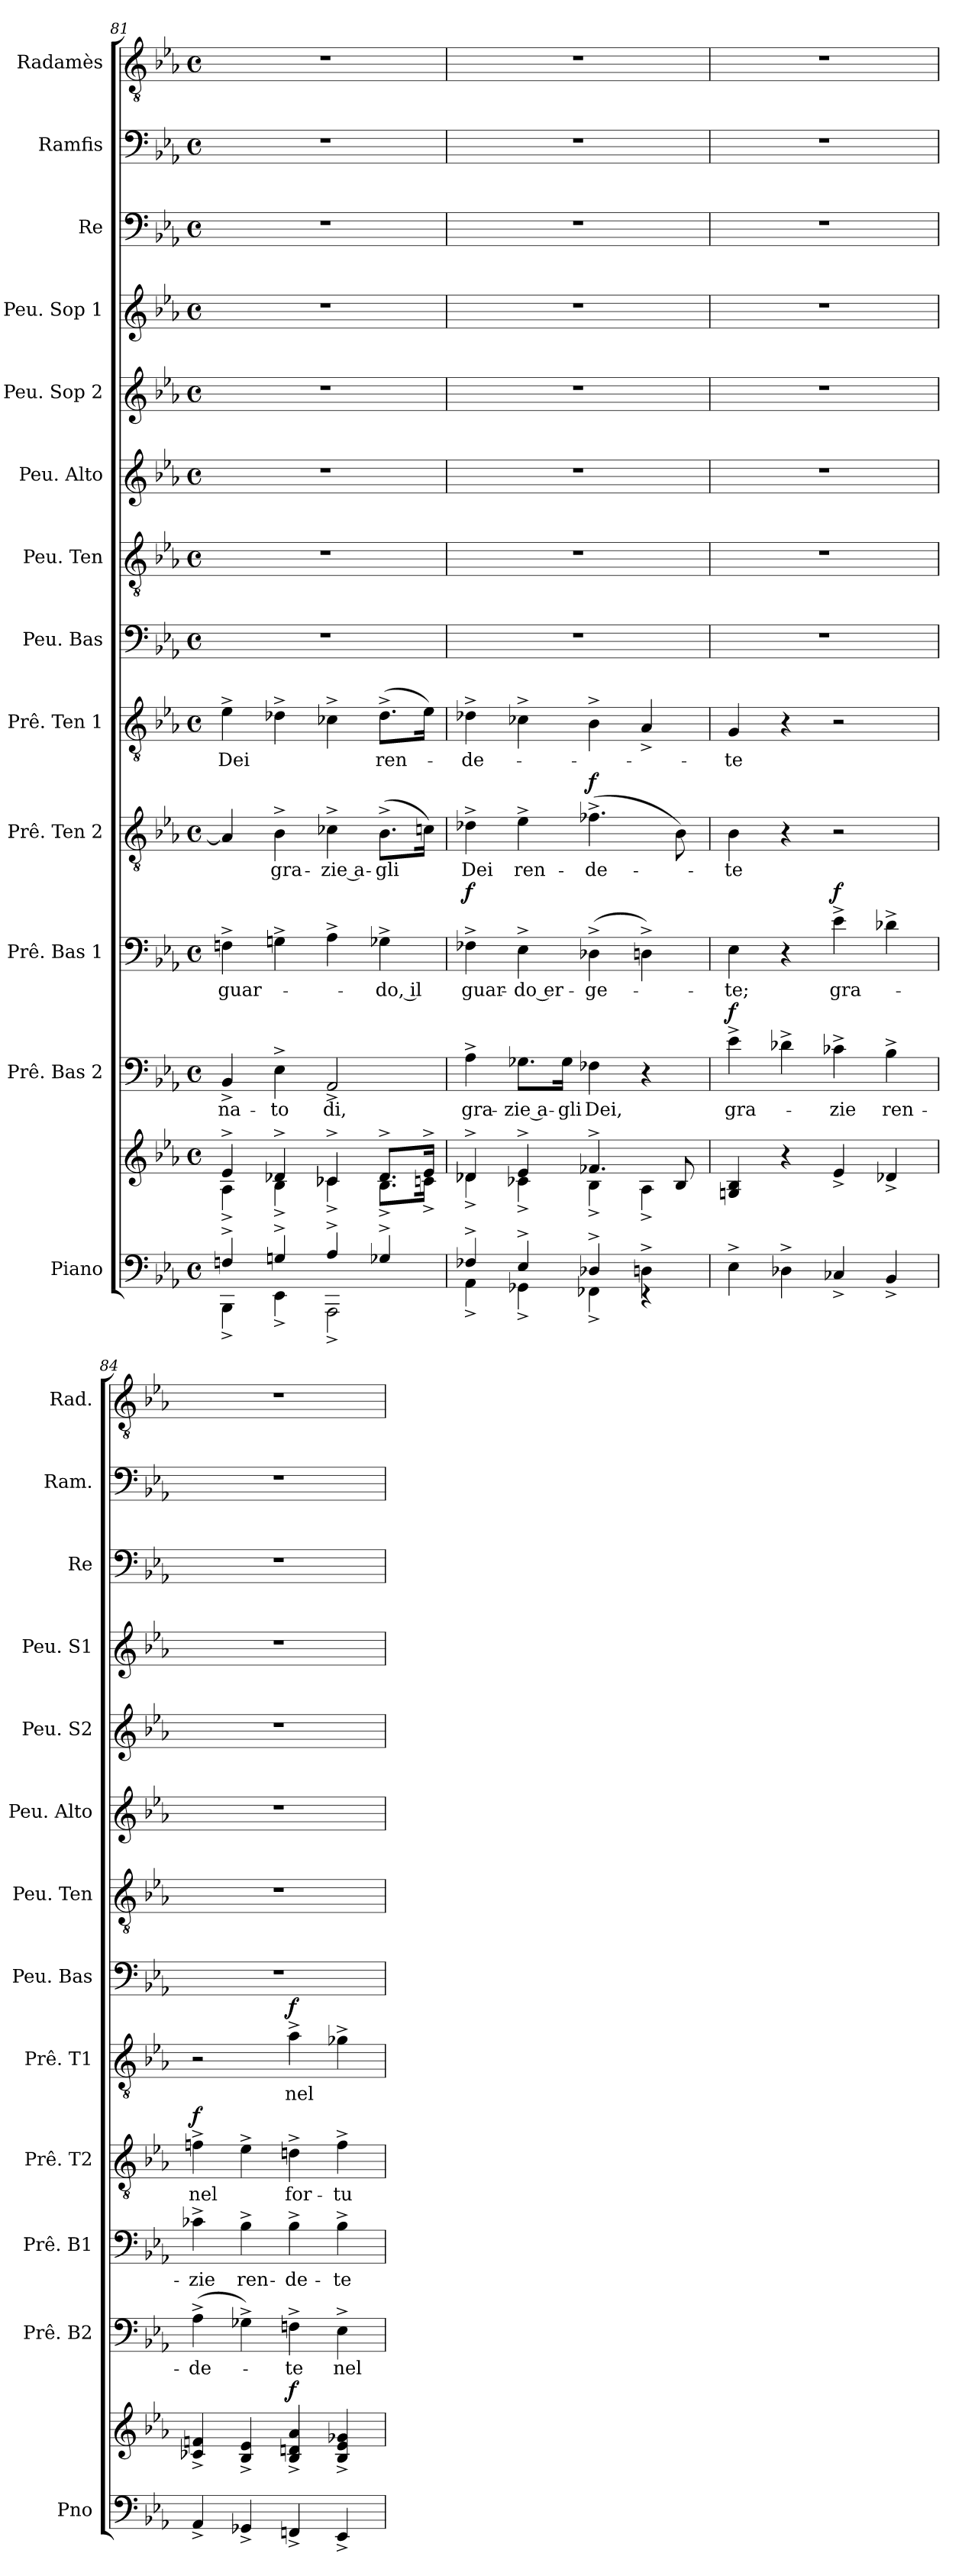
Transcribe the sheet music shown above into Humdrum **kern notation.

**kern	**kern	**dynam	**kern	**text	**dynam	**kern	**text	**dynam	**kern	**text	**dynam	**kern	**text	**dynam	**kern	**kern	**kern	**kern	**kern	**kern	**kern	**kern
*part13	*part13	*part13	*part12	*part12	*part12	*part11	*part11	*part11	*part10	*part10	*part10	*part9	*part9	*part9	*part8	*part7	*part6	*part5	*part4	*part3	*part2	*part1
*staff14	*staff13	*staff13/14	*staff12	*staff12	*staff12	*staff11	*staff11	*staff11	*staff10	*staff10	*staff10	*staff9	*staff9	*staff9	*staff8	*staff7	*staff6	*staff5	*staff4	*staff3	*staff2	*staff1
*I"Piano	*	*	*I"Prê. Bas 2	*	*	*I"Prê. Bas 1	*	*	*I"Prê. Ten 2	*	*	*I"Prê. Ten 1	*	*	*I"Peu. Bas	*I"Peu. Ten	*I"Peu. Alto	*I"Peu. Sop 2	*I"Peu. Sop 1	*I"Re	*I"Ramfis	*I"Radamès
*I'Pno	*	*	*I'Prê. B2	*	*	*I'Prê. B1	*	*	*I'Prê. T2	*	*	*I'Prê. T1	*	*	*I'Peu. Bas	*I'Peu. Ten	*I'Peu. Alto	*I'Peu. S2	*I'Peu. S1	*I'Re	*I'Ram.	*I'Rad.
*clefF4	*clefG2	*	*clefF4	*	*	*clefF4	*	*	*clefGv2	*	*	*clefGv2	*	*	*clefF4	*clefGv2	*clefG2	*clefG2	*clefG2	*clefF4	*clefF4	*clefGv2
*k[b-e-a-]	*k[b-e-a-]	*	*k[b-e-a-]	*	*	*k[b-e-a-]	*	*	*k[b-e-a-]	*	*	*k[b-e-a-]	*	*	*k[b-e-a-]	*k[b-e-a-]	*k[b-e-a-]	*k[b-e-a-]	*k[b-e-a-]	*k[b-e-a-]	*k[b-e-a-]	*k[b-e-a-]
*M4/4	*M4/4	*	*M4/4	*	*	*M4/4	*	*	*M4/4	*	*	*M4/4	*	*	*M4/4	*M4/4	*M4/4	*M4/4	*M4/4	*M4/4	*M4/4	*M4/4
*met(c)	*met(c)	*	*met(c)	*	*	*met(c)	*	*	*met(c)	*	*	*met(c)	*	*	*met(c)	*met(c)	*met(c)	*met(c)	*met(c)	*met(c)	*met(c)	*met(c)
=81	=81	=81	=81	=81	=81	=81	=81	=81	=81	=81	=81	=81	=81	=81	=81	=81	=81	=81	=81	=81	=81	=81
*^	*^	*	*	*	*	*	*	*	*	*	*	*	*	*	*	*	*	*	*	*	*	*
!	!	!	!	!	!	!LO:LY:b:color=#0055FF	!	!	!LO:LY:b:color=#0055FF	!	!	!	!	!	!LO:LY:b:color=#0055FF	!	!	!	!	!	!	!	!	!
4Fn^/	4BBB-^\	4e-^/	4A-^\	.	4BB-^/	-na-	.	4Fn^\	guar-	.	4A-/]	.	.	4e-^\	Dei	.	1r	1r	1r	1r	1r	1r	1r	1r
!	!	!	!	!	!	!LO:LY:b:color=#0055FF	!	!	!	!	!	!LO:LY:b:color=#AA0000	!	!	!	!	!	!	!	!	!	!	!	!
4Gn^/	4EE-^\	4d-X^/	4B-^\	.	4E-^\	-to	.	4Gn^\	.	.	4B-^\	gra-	.	4d-X^\	.	.	.	.	.	.	.	.	.	.
!	!	!	!	!	!	!LO:LY:b:color=#0055FF	!	!	!	!	!	!LO:LY:b:color=#AA0000	!	!	!	!	!	!	!	!	!	!	!	!
4A-^/	2AAA-^\	4c-X^/	4c-^\	.	2AA-^/	di,	.	4A-^\	.	.	4c-X^\	zie a-	.	4c-X^\	.	.	.	.	.	.	.	.	.	.
!	!	!	!	!	!	!	!	!	!LO:LY:b:color=#0055FF	!	!	!LO:LY:b:color=#AA0000	!	!	!LO:LY:b:color=#0055FF	!	!	!	!	!	!	!	!	!
4G-X^/	.	8.d-^/L	8.B-^\L	.	.	.	.	4G-X^\	do, il	.	(>8.B-^\L	-gli	.	(>8.d-^\L	ren-	.	.	.	.	.	.	.	.	.
.	.	16e-^/Jk	16cn^\Jk	.	.	.	.	.	.	.	16cn\Jk)	.	.	16e-\Jk)	.	.	.	.	.	.	.	.	.	.
=82	=82	=82	=82	=82	=82	=82	=82	=82	=82	=82	=82	=82	=82	=82	=82	=82	=82	=82	=82	=82	=82	=82	=82	=82
!	!	!	!	!	!	!LO:LY:b:color=#0055FF	!	!	!LO:LY:b:color=#0055FF	!LO:DY:a	!	!LO:LY:b:color=#AA0000	!	!	!LO:LY:b:color=#0055FF	!	!	!	!	!	!	!	!	!
4F-X^/	4AA-^\	4d-X^/	4d-^\	.	4A-^\	gra-	.	4F-X^\	guar-	f	4d-X^\	Dei	.	4d-X^\	-de-	.	1r	1r	1r	1r	1r	1r	1r	1r
!	!	!	!	!	!	!LO:LY:b:color=#0055FF	!	!	!LO:LY:b:color=#0055FF	!	!	!LO:LY:b:color=#AA0000	!	!	!	!	!	!	!	!	!	!	!	!
4E-^/	4GG-X^\	4e-^/	4c-X^\	.	8.G-X\L	zie a-	.	4E-^\	do er-	.	4e-^\	ren-	.	4c-X^\	.	.	.	.	.	.	.	.	.	.
!	!	!	!	!	!	!LO:LY:b:color=#0055FF	!	!	!	!	!	!	!	!	!	!	!	!	!	!	!	!	!	!
.	.	.	.	.	16G-\Jk	-gli	.	.	.	.	.	.	.	.	.	.	.	.	.	.	.	.	.	.
!	!	!	!	!	!	!LO:LY:b:color=#0055FF	!	!	!LO:LY:b:color=#0055FF	!	!	!LO:LY:b:color=#AA0000	!LO:DY:a	!	!	!	!	!	!	!	!	!	!	!
4D-X^/	4FF-X^\	4.f-X^/	4B-^\	.	4F-X\	Dei,	.	(>4D-X^\	-ge-	.	(>4.f-X^\	-de-	f	4B-^\	.	.	.	.	.	.	.	.	.	.
4Dn^\	4r	.	4A-^\	.	4r	.	.	4Dn^\)	.	.	.	.	.	4A-^/	.	.	.	.	.	.	.	.	.	.
.	.	8B-/	.	.	.	.	.	.	.	.	8B-\)	.	.	.	.	.	.	.	.	.	.	.	.	.
*v	*v	*	*	*	*	*	*	*	*	*	*	*	*	*	*	*	*	*	*	*	*	*	*	*
*	*v	*v	*	*	*	*	*	*	*	*	*	*	*	*	*	*	*	*	*	*	*	*	*
!!LO:LB:g=z
=83	=83	=83	=83	=83	=83	=83	=83	=83	=83	=83	=83	=83	=83	=83	=83	=83	=83	=83	=83	=83	=83	=83
!	!	!	!	!LO:LY:b:color=#0055FF	!LO:DY:a	!	!LO:LY:b:color=#0055FF	!	!	!LO:LY:b:color=#AA0000	!	!	!LO:LY:b:color=#0055FF	!	!	!	!	!	!	!	!	!
4E-^\	4Gn/ 4B-/	.	4e-^\	gra-	f	4E-\	-te;	.	4B-\	-te	.	4G/	-te	.	1r	1r	1r	1r	1r	1r	1r	1r
4D-X^\	4r	.	4d-X^\	.	.	4r	.	.	4r	.	.	4r	.	.	.	.	.	.	.	.	.	.
!	!	!	!	!LO:LY:b:color=#0055FF	!	!	!LO:LY:b:color=#0055FF	!LO:DY:a	!	!	!	!	!	!	!	!	!	!	!	!	!	!
4C-X^/	4e-^/	.	4c-X^\	-zie	.	4e-^\	gra-	f	2r	.	.	2r	.	.	.	.	.	.	.	.	.	.
!	!	!	!	!LO:LY:b:color=#0055FF	!	!	!	!	!	!	!	!	!	!	!	!	!	!	!	!	!	!
4BB-^/	4d-X^/	.	4B-^\	ren-	.	4d-X^\	.	.	.	.	.	.	.	.	.	.	.	.	.	.	.	.
=84	=84	=84	=84	=84	=84	=84	=84	=84	=84	=84	=84	=84	=84	=84	=84	=84	=84	=84	=84	=84	=84	=84
!	!	!	!	!LO:LY:b:color=#0055FF	!	!	!LO:LY:b:color=#0055FF	!	!	!LO:LY:b:color=#AA0000	!LO:DY:a	!	!	!	!	!	!	!	!	!	!	!
4AA-^/	4c-X/^ 4fn/^	.	(>4A-^\	-de-	.	4c-X^\	-zie	.	4fn^\	nel	f	2r	.	.	1r	1r	1r	1r	1r	1r	1r	1r
!	!	!	!	!	!	!	!LO:LY:b:color=#0055FF	!	!	!	!	!	!	!	!	!	!	!	!	!	!	!
4GG-X^/	4B-/^ 4e-/^	.	4G-X^\)	.	.	4B-^\	ren-	.	4e-^\	.	.	.	.	.	.	.	.	.	.	.	.	.
!	!	!LO:DY:a	!	!LO:LY:b:color=#0055FF	!	!	!LO:LY:b:color=#0055FF	!	!	!LO:LY:b:color=#AA0000	!	!	!LO:LY:b:color=#0055FF	!LO:DY:a	!	!	!	!	!	!	!	!
4FFn^/	4B-/^ 4dn/^ 4a-/^	f	4Fn^\	-te	.	4B-^\	-de-	.	4dn^\	for-	.	4a-^\	nel	f	.	.	.	.	.	.	.	.
!	!	!	!	!LO:LY:b:color=#0055FF	!	!	!LO:LY:b:color=#0055FF	!	!	!LO:LY:b:color=#AA0000	!	!	!	!	!	!	!	!	!	!	!	!
4EE-^/	4B-/^ 4e-/^ 4g-X/^	.	4E-^\	nel	.	4B-^\	-te	.	4f^\	-tu-	.	4g-X^\	.	.	.	.	.	.	.	.	.	.
=	=	=	=	=	=	=	=	=	=	=	=	=	=	=	=	=	=	=	=	=	=	=
*-	*-	*-	*-	*-	*-	*-	*-	*-	*-	*-	*-	*-	*-	*-	*-	*-	*-	*-	*-	*-	*-	*-
